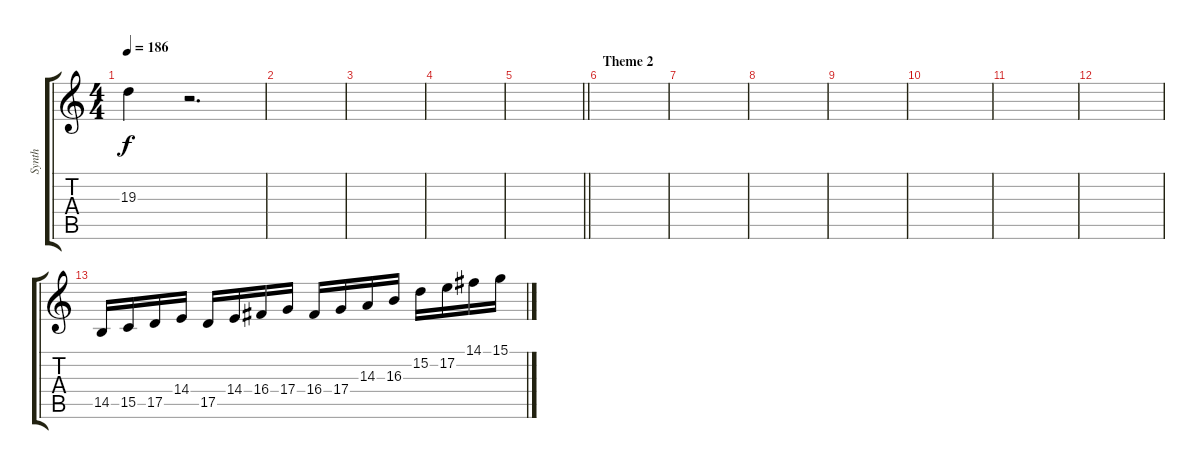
\track ("Synth" "Synth") {instrument lead2sawtooth}
\staff {score tabs}
\tuning (E4 B3 G3 D3 A2 E2) {hide}
\ts (4 4)
\tempo 186
\clef g2
\ks c
19.3{t}.4{dy f} r.2{d} |
|
|
|
\barLineRight lightlight
|
\section ("" "Theme 2")
|
|
|
|
|
|
|
14.5.16 15.5.16 17.5.16 14.4.16 17.5.16 14.4.16 16.4.16 17.4.16 16.4.16 17.4.16 14.3.16 16.3.16 15.2.16 17.2.16 14.1.16 15.1.16
